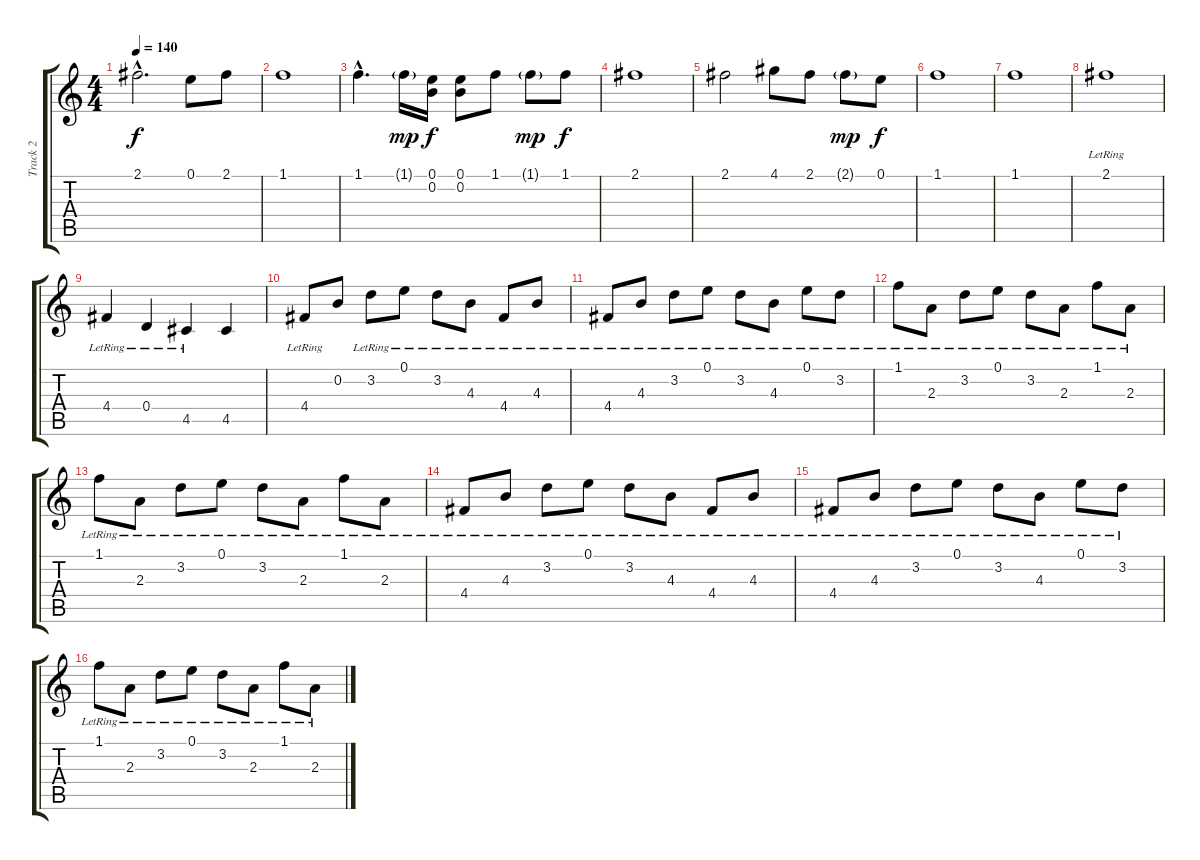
\track ("Track 2" "Track 2") {instrument acousticguitarsteel}
\staff {score tabs}
\tuning (E4 B3 G3 D3 A2 E2) {hide}
\ts (4 4)
\tempo 140
\clef g2
\ks c
2.1{hac}.2{d dy f} 0.1.8 2.1.8 |
1.1.1 |
1.1{hac}.4{d} 1.1{g}.16{dy mp} (0.1 0.2).16{dy f} (0.1 0.2).8 1.1.8 1.1{g}.8{dy mp} 1.1.8{dy f} |
2.1.1 |
2.1.2 4.1.8 2.1.8 2.1{g}.8{dy mp} 0.1.8{dy f} |
1.1.1 |
1.1.1 |
2.1{lr}.1 |
4.4{lr}.4 0.4{lr}.4 4.5{lr}.4 4.5.4 |
4.4{lr}.8 0.2.8 3.2{lr}.8 0.1{lr}.8 3.2{lr}.8 4.3{lr}.8 4.4{lr}.8 4.3{lr}.8 |
4.4{lr}.8 4.3{lr}.8 3.2{lr}.8 0.1{lr}.8 3.2{lr}.8 4.3{lr}.8 0.1{lr}.8 3.2{lr}.8 |
1.1{lr}.8 2.3{lr}.8 3.2{lr}.8 0.1{lr}.8 3.2{lr}.8 2.3{lr}.8 1.1{lr}.8 2.3{lr}.8 |
1.1{lr}.8 2.3{lr}.8 3.2{lr}.8 0.1{lr}.8 3.2{lr}.8 2.3{lr}.8 1.1{lr}.8 2.3{lr}.8 |
4.4{lr}.8 4.3{lr}.8 3.2{lr}.8 0.1{lr}.8 3.2{lr}.8 4.3{lr}.8 4.4{lr}.8 4.3{lr}.8 |
4.4{lr}.8 4.3{lr}.8 3.2{lr}.8 0.1{lr}.8 3.2{lr}.8 4.3{lr}.8 0.1{lr}.8 3.2{lr}.8 |
1.1{lr}.8 2.3{lr}.8 3.2{lr}.8 0.1{lr}.8 3.2{lr}.8 2.3{lr}.8 1.1{lr}.8 2.3{lr}.8
